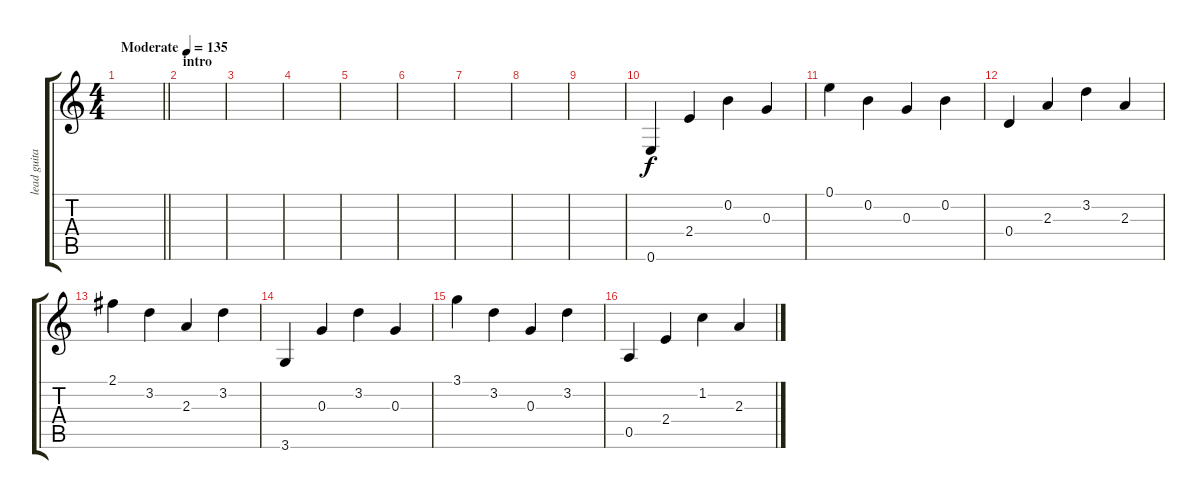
\track ("lead guitar (lukman)" "lead guita") {instrument electricguitarclean}
\staff {score tabs}
\tuning (E4 B3 G3 D3 A2 E2) {hide}
\ts (4 4)
\tempo (135 "Moderate")
\clef g2
\barLineRight lightlight
\ks c
|
\section ("" "intro")
|
|
|
|
|
|
|
|
0.6.4 2.4.4 0.2.4 0.3.4 |
0.1.4 0.2.4 0.3.4 0.2.4 |
0.4.4 2.3.4 3.2.4 2.3.4 |
2.1.4 3.2.4 2.3.4 3.2.4 |
3.6.4 0.3.4 3.2.4 0.3.4 |
3.1.4 3.2.4 0.3.4 3.2.4 |
0.5.4 2.4.4 1.2.4 2.3.4
